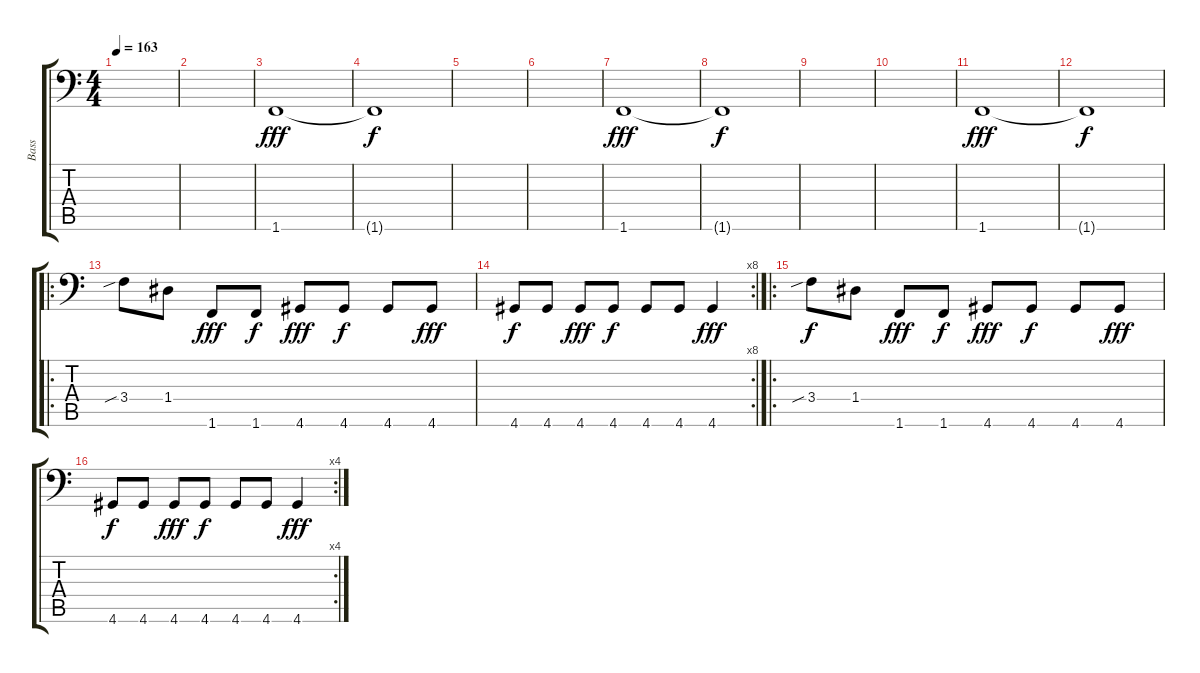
\track ("Bass" "Bass") {instrument electricbassfinger}
\staff {score tabs}
\tuning (E3 B2 G2 D2 A1 E1) {hide}
\ts (4 4)
\tempo 163
\clef f4
\ks c
|
|
1.6.1{dy fff} |
1.6{t}.1{dy f} |
|
|
1.6.1{dy fff} |
1.6{t}.1{dy f} |
|
|
1.6.1{dy fff} |
1.6{t}.1{dy f} |
\ro
3.4{sib}.8 1.4.8 1.6.8{dy fff} 1.6.8{dy f} 4.6.8{dy fff} 4.6.8{dy f} 4.6.8 4.6.8{dy fff} |
\rc 8
4.6.8{dy f} 4.6.8 4.6.8{dy fff} 4.6.8{dy f} 4.6.8 4.6.8 4.6.4{dy fff} |
\ro
3.4{sib}.8{dy f} 1.4.8 1.6.8{dy fff} 1.6.8{dy f} 4.6.8{dy fff} 4.6.8{dy f} 4.6.8 4.6.8{dy fff} |
\rc 4
4.6.8{dy f} 4.6.8 4.6.8{dy fff} 4.6.8{dy f} 4.6.8 4.6.8 4.6.4{dy fff}
